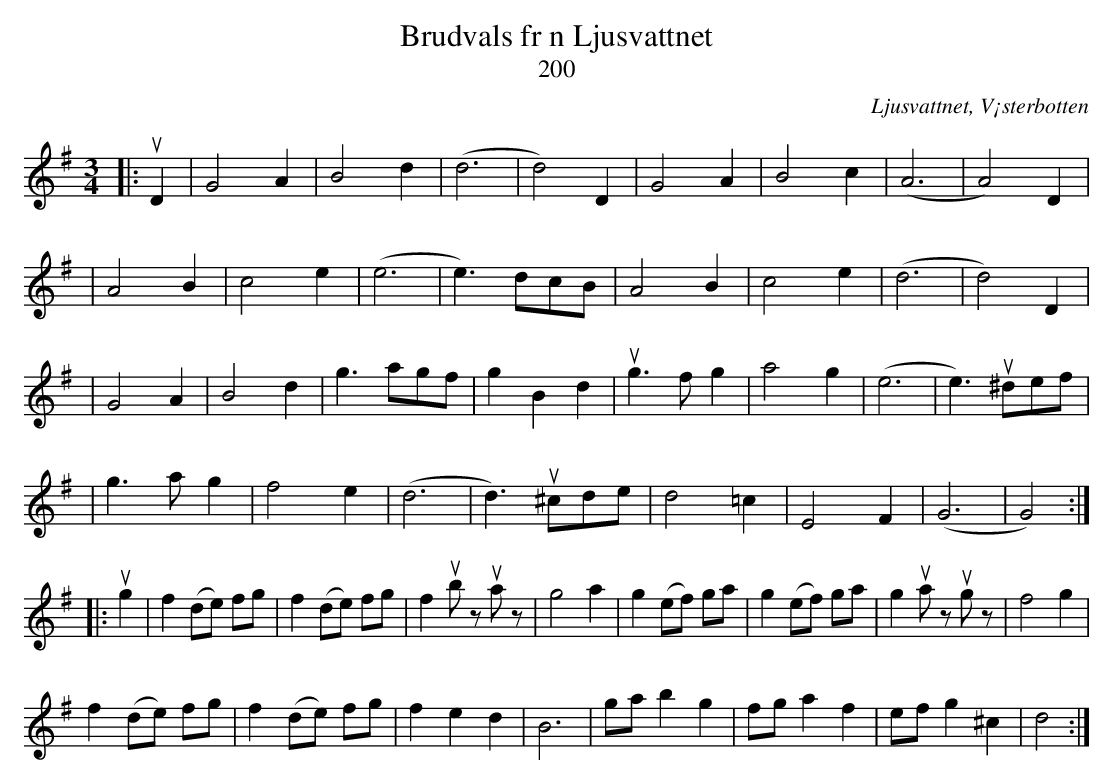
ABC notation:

X:1
T:Brudvals fr n Ljusvattnet
O:Ljusvattnet, V¡sterbotten
M:3/4
L:1/4
T:200
K:G
|: uD | G2A | B2d | (d3 | d2)D | G2A | B2c | (A3 | A2)D |
|A2B | c2e | (e3 | e3/)d/c/B/ | A2B | c2e | (d3 | d2)D |
| G2A | B2d | g3/a/g/f/ | gBd | ug3/f/g | a2 g | (e3 | e3/)u^d/e/f/ |
| g3/a/g | f2e | (d3 | d3/)u^c/d/e/ | d2=c | E2F | (G3 | G2) :|
L:1/8
|: ug2 | f2 (de) fg | f2 (de) fg | f2 ubz uaz | g4 a2 | g2 (ef) ga | g2 (ef) ga | g2 uaz ugz | f4 g2 |
f2 (de) fg | f2 (de) fg | f2 e2 d2 | B6 | ga b2 g2 | fg a2 f2 | ef g2 ^c2 | d4 :|
